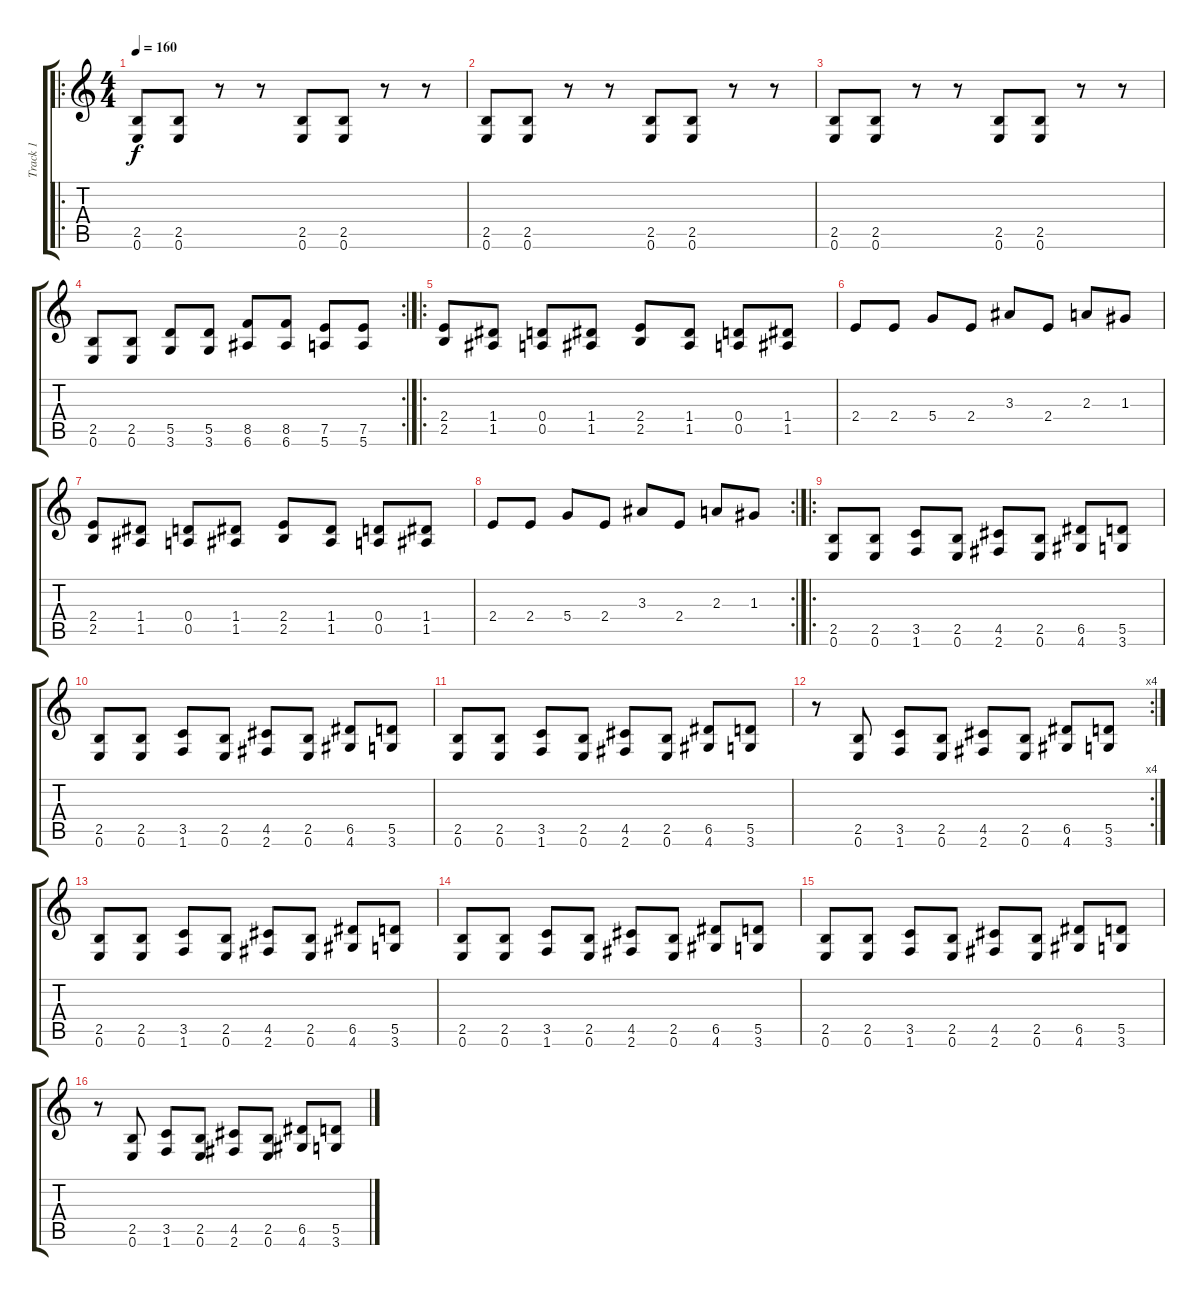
\track ("Track 1" "Track 1") {instrument distortionguitar}
\staff {score tabs}
\tuning (E4 B3 G3 D3 A2 E2) {hide}
\ro
\ts (4 4)
\tempo 160
\clef g2
\ks c
(2.5 0.6).8{dy f} (2.5 0.6).8 r.8 r.8 (2.5 0.6).8 (2.5 0.6).8 r.8 r.8 |
(2.5 0.6).8 (2.5 0.6).8 r.8 r.8 (2.5 0.6).8 (2.5 0.6).8 r.8 r.8 |
(2.5 0.6).8 (2.5 0.6).8 r.8 r.8 (2.5 0.6).8 (2.5 0.6).8 r.8 r.8 |
\rc 2
(2.5 0.6).8 (2.5 0.6).8 (5.5 3.6).8 (5.5 3.6).8 (8.5 6.6).8 (8.5 6.6).8 (7.5 5.6).8 (7.5 5.6).8 |
\ro
(2.4 2.5).8 (1.4 1.5).8 (0.4 0.5).8 (1.4 1.5).8 (2.4 2.5).8 (1.4 1.5).8 (0.4 0.5).8 (1.4 1.5).8 |
2.4.8 2.4.8 5.4.8 2.4.8 3.3.8 2.4.8 2.3.8 1.3.8 |
(2.4 2.5).8 (1.4 1.5).8 (0.4 0.5).8 (1.4 1.5).8 (2.4 2.5).8 (1.4 1.5).8 (0.4 0.5).8 (1.4 1.5).8 |
\rc 2
2.4.8 2.4.8 5.4.8 2.4.8 3.3.8 2.4.8 2.3.8 1.3.8 |
\ro
(2.5 0.6).8 (2.5 0.6).8 (3.5 1.6).8 (2.5 0.6).8 (4.5 2.6).8 (2.5 0.6).8 (6.5 4.6).8 (5.5 3.6).8 |
(2.5 0.6).8 (2.5 0.6).8 (3.5 1.6).8 (2.5 0.6).8 (4.5 2.6).8 (2.5 0.6).8 (6.5 4.6).8 (5.5 3.6).8 |
(2.5 0.6).8 (2.5 0.6).8 (3.5 1.6).8 (2.5 0.6).8 (4.5 2.6).8 (2.5 0.6).8 (6.5 4.6).8 (5.5 3.6).8 |
\rc 4
r.8 (2.5 0.6).8 (3.5 1.6).8 (2.5 0.6).8 (4.5 2.6).8 (2.5 0.6).8 (6.5 4.6).8 (5.5 3.6).8 |
(2.5 0.6).8 (2.5 0.6).8 (3.5 1.6).8 (2.5 0.6).8 (4.5 2.6).8 (2.5 0.6).8 (6.5 4.6).8 (5.5 3.6).8 |
(2.5 0.6).8 (2.5 0.6).8 (3.5 1.6).8 (2.5 0.6).8 (4.5 2.6).8 (2.5 0.6).8 (6.5 4.6).8 (5.5 3.6).8 |
(2.5 0.6).8 (2.5 0.6).8 (3.5 1.6).8 (2.5 0.6).8 (4.5 2.6).8 (2.5 0.6).8 (6.5 4.6).8 (5.5 3.6).8 |
r.8 (2.5 0.6).8 (3.5 1.6).8 (2.5 0.6).8 (4.5 2.6).8 (2.5 0.6).8 (6.5 4.6).8 (5.5 3.6).8
